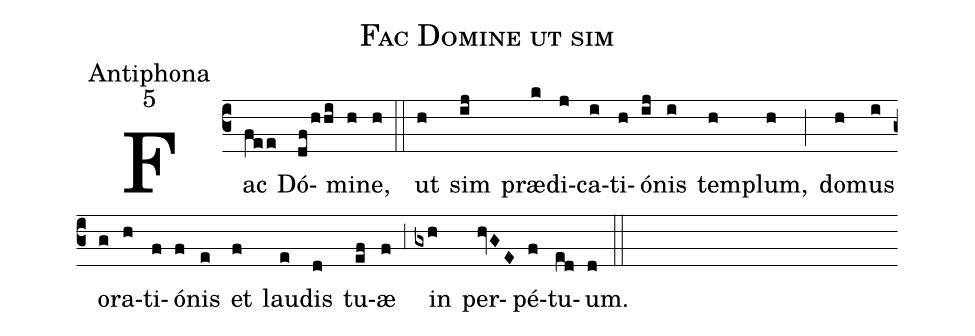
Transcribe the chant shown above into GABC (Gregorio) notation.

name:Fac Domine ut sim;
office-part:Antiphona;
mode:5;
%%
(c3) Fac(fee) Dó(df/hhi)mi(h)ne,(h) (::) ut(h) sim(ij) præ(k)di(j)ca(i)ti(h)ó(ij)nis(i) tem(h)plum,(h) (;) do(h)mus(i) o(g)ra(h)ti(f)ó(f)nis(e) et(f) lau(e)dis(d) tu(ef)æ(f) (;3) in(gxh) per(hvGE)pé(f)tu(ed)um.(d) (::)
